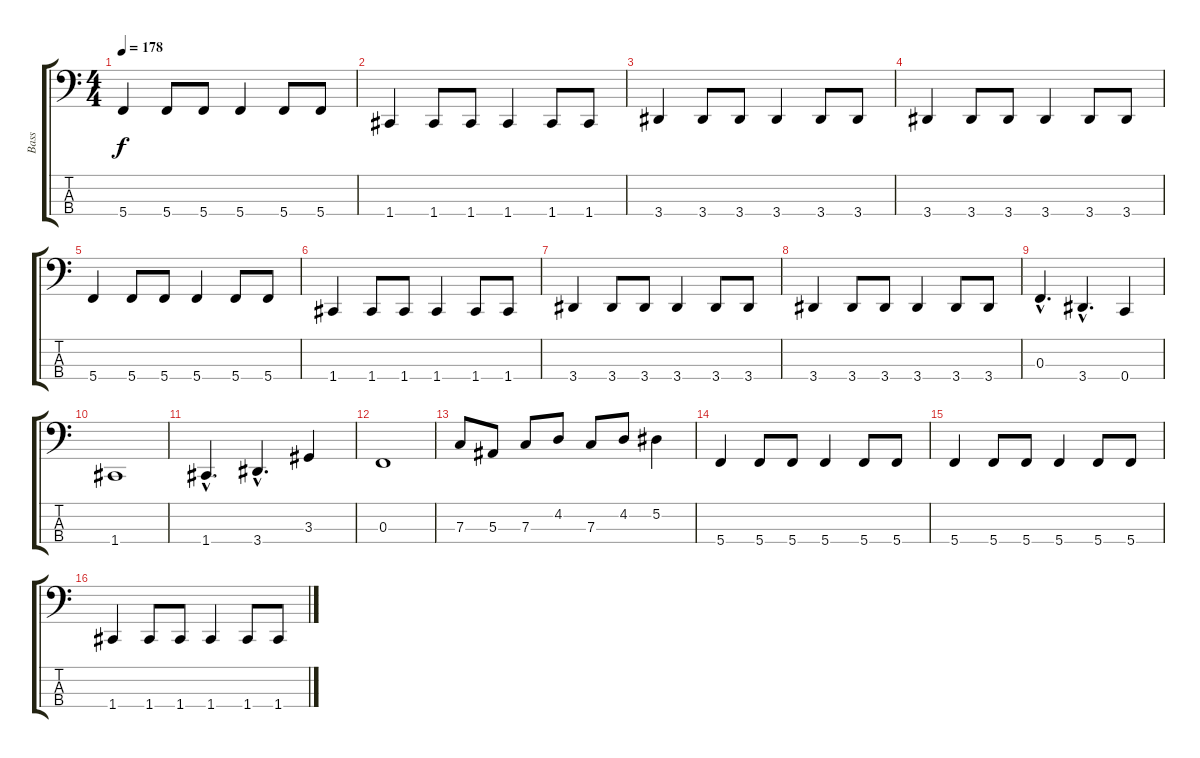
\track ("Bass" "Bass") {instrument electricbassfinger}
\staff {score tabs}
\tuning (Eb2 Bb1 F1 C1) {hide}
\ts (4 4)
\tempo 178
\clef f4
\ks c
5.4.4{dy f} 5.4.8 5.4.8 5.4.4 5.4.8 5.4.8 |
1.4.4 1.4.8 1.4.8 1.4.4 1.4.8 1.4.8 |
3.4.4 3.4.8 3.4.8 3.4.4 3.4.8 3.4.8 |
3.4.4 3.4.8 3.4.8 3.4.4 3.4.8 3.4.8 |
5.4.4 5.4.8 5.4.8 5.4.4 5.4.8 5.4.8 |
1.4.4 1.4.8 1.4.8 1.4.4 1.4.8 1.4.8 |
3.4.4 3.4.8 3.4.8 3.4.4 3.4.8 3.4.8 |
3.4.4 3.4.8 3.4.8 3.4.4 3.4.8 3.4.8 |
0.3{hac}.4{d} 3.4{hac}.4{d} 0.4.4 |
1.4.1 |
1.4{hac}.4{d} 3.4{hac}.4{d} 3.3.4 |
0.3.1 |
7.3.8 5.3.8 7.3.8 4.2.8 7.3.8 4.2.8 5.2.4 |
5.4.4 5.4.8 5.4.8 5.4.4 5.4.8 5.4.8 |
5.4.4 5.4.8 5.4.8 5.4.4 5.4.8 5.4.8 |
1.4.4 1.4.8 1.4.8 1.4.4 1.4.8 1.4.8
